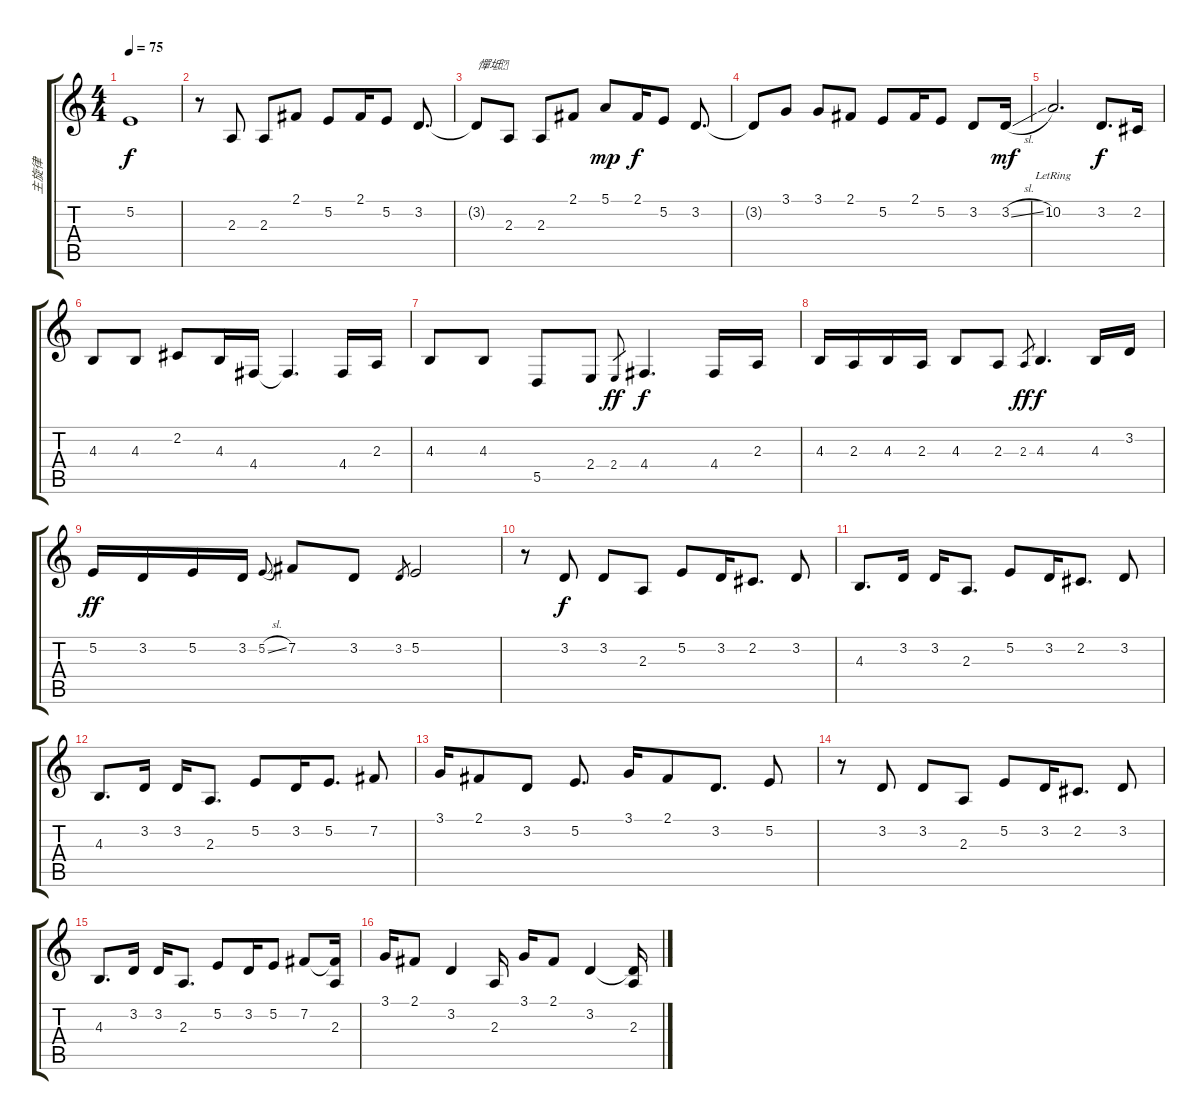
\track ("主旋律" "主旋律") {instrument acousticgrandpiano}
\staff {score tabs}
\tuning (E4 B3 G3 D3 A2 E2) {hide}
\ts (4 4)
\tempo 75
\clef g2
\ks c
5.2.1{dy f} |
r.8 2.3.8 2.3.8 2.1.8 5.2.8 2.1.16 5.2.8 3.2.8{d} |
3.2{t}.8{txt "憚坻"} 2.3.8 2.3.8 2.1.8 5.1.8{dy mp} 2.1.16{dy f} 5.2.8 3.2.8{d} |
3.2{t}.8 3.1.8 3.1.8 2.1.8 5.2.8 2.1.16 5.2.8 3.2.8 3.2{sl}.16{dy mf} |
10.2{lr}.2{d} 3.2.8{d dy f} 2.2.16 |
4.3.8 4.3.8 2.2.8 4.3.16 4.4.16 4.4{t}.4{d} 4.4.16 2.3.16 |
4.3.8 4.3.8 5.5.8 2.4.8 2.4.8{gr dy ff} 4.4.4{d dy f} 4.4.16 2.3.16 |
4.3.16 2.3.16 4.3.16 2.3.16 4.3.8 2.3.8 2.3.8{gr dy ff} 4.3.4{d dy f} 4.3.16 3.2.16 |
5.2.16{dy ff} 3.2.16 5.2.16 3.2.16 5.2{sl}.8{gr onbeat} 7.2.8 3.2.8 3.2.8{gr} 5.2.2 |
r.8 3.2.8{dy f} 3.2.8 2.3.8 5.2.8 3.2.16 2.2.8{d} 3.2.8 |
4.3.8{d} 3.2.16 3.2.16 2.3.8{d} 5.2.8 3.2.16 2.2.8{d} 3.2.8 |
4.3.8{d} 3.2.16 3.2.16 2.3.8{d} 5.2.8 3.2.16 5.2.8{d} 7.2.8 |
3.1.16 2.1.8 3.2.8 5.2.8{d} 3.1.16 2.1.8 3.2.8{d} 5.2.8 |
r.8 3.2.8 3.2.8 2.3.8 5.2.8 3.2.16 2.2.8{d} 3.2.8 |
4.3.8{d} 3.2.16 3.2.16 2.3.8{d} 5.2.8 3.2.16 5.2.8 7.2.8 (7.2{t} 2.3).16 |
3.1.16 2.1.8 3.2.4 2.3.16 3.1.16 2.1.8 3.2.4 (3.2{t} 2.3).16
